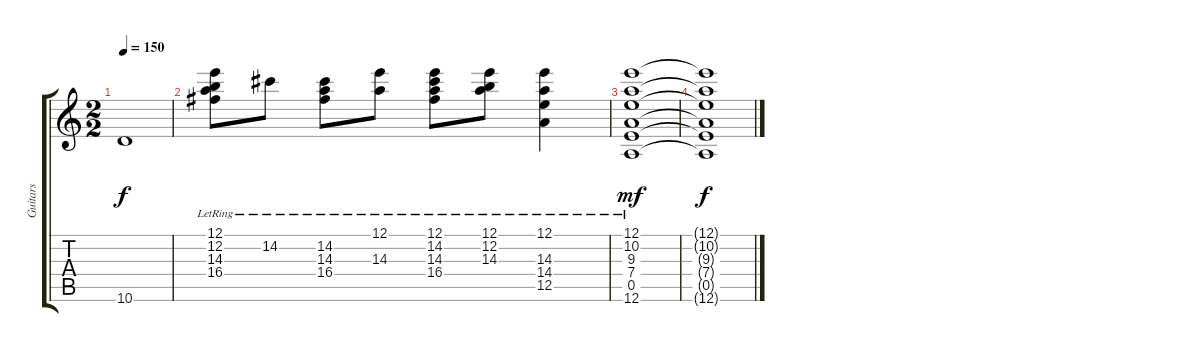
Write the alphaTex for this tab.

\track ("Guitars" "Guitars") {instrument acousticguitarsteel}
\staff {score tabs}
\tuning (E4 B3 G3 D3 A2 E2) {hide}
\ts (2 2)
\tempo 150
\clef g2
\ks c
10.6{t}.1{dy f} |
(12.1{lr} 12.2{lr} 14.3{lr} 16.4{lr}).8 14.2{lr}.8 (14.2{lr} 14.3{lr} 16.4{lr}).8 (12.1{lr} 14.3{lr}).8 (12.1{lr} 14.2{lr} 14.3{lr} 16.4{lr}).8 (12.1{lr} 12.2{lr} 14.3{lr}).8 (12.1{lr} 14.3{lr} 14.4{lr} 12.5{lr}).4 |
(12.1{lr} 10.2{lr} 9.3{lr} 7.4{lr} 0.5{lr} 12.6{lr}).1{dy mf} |
(12.1{t} 10.2{t} 9.3{t} 7.4{t} 0.5{t} 12.6{t}).1{dy f}
